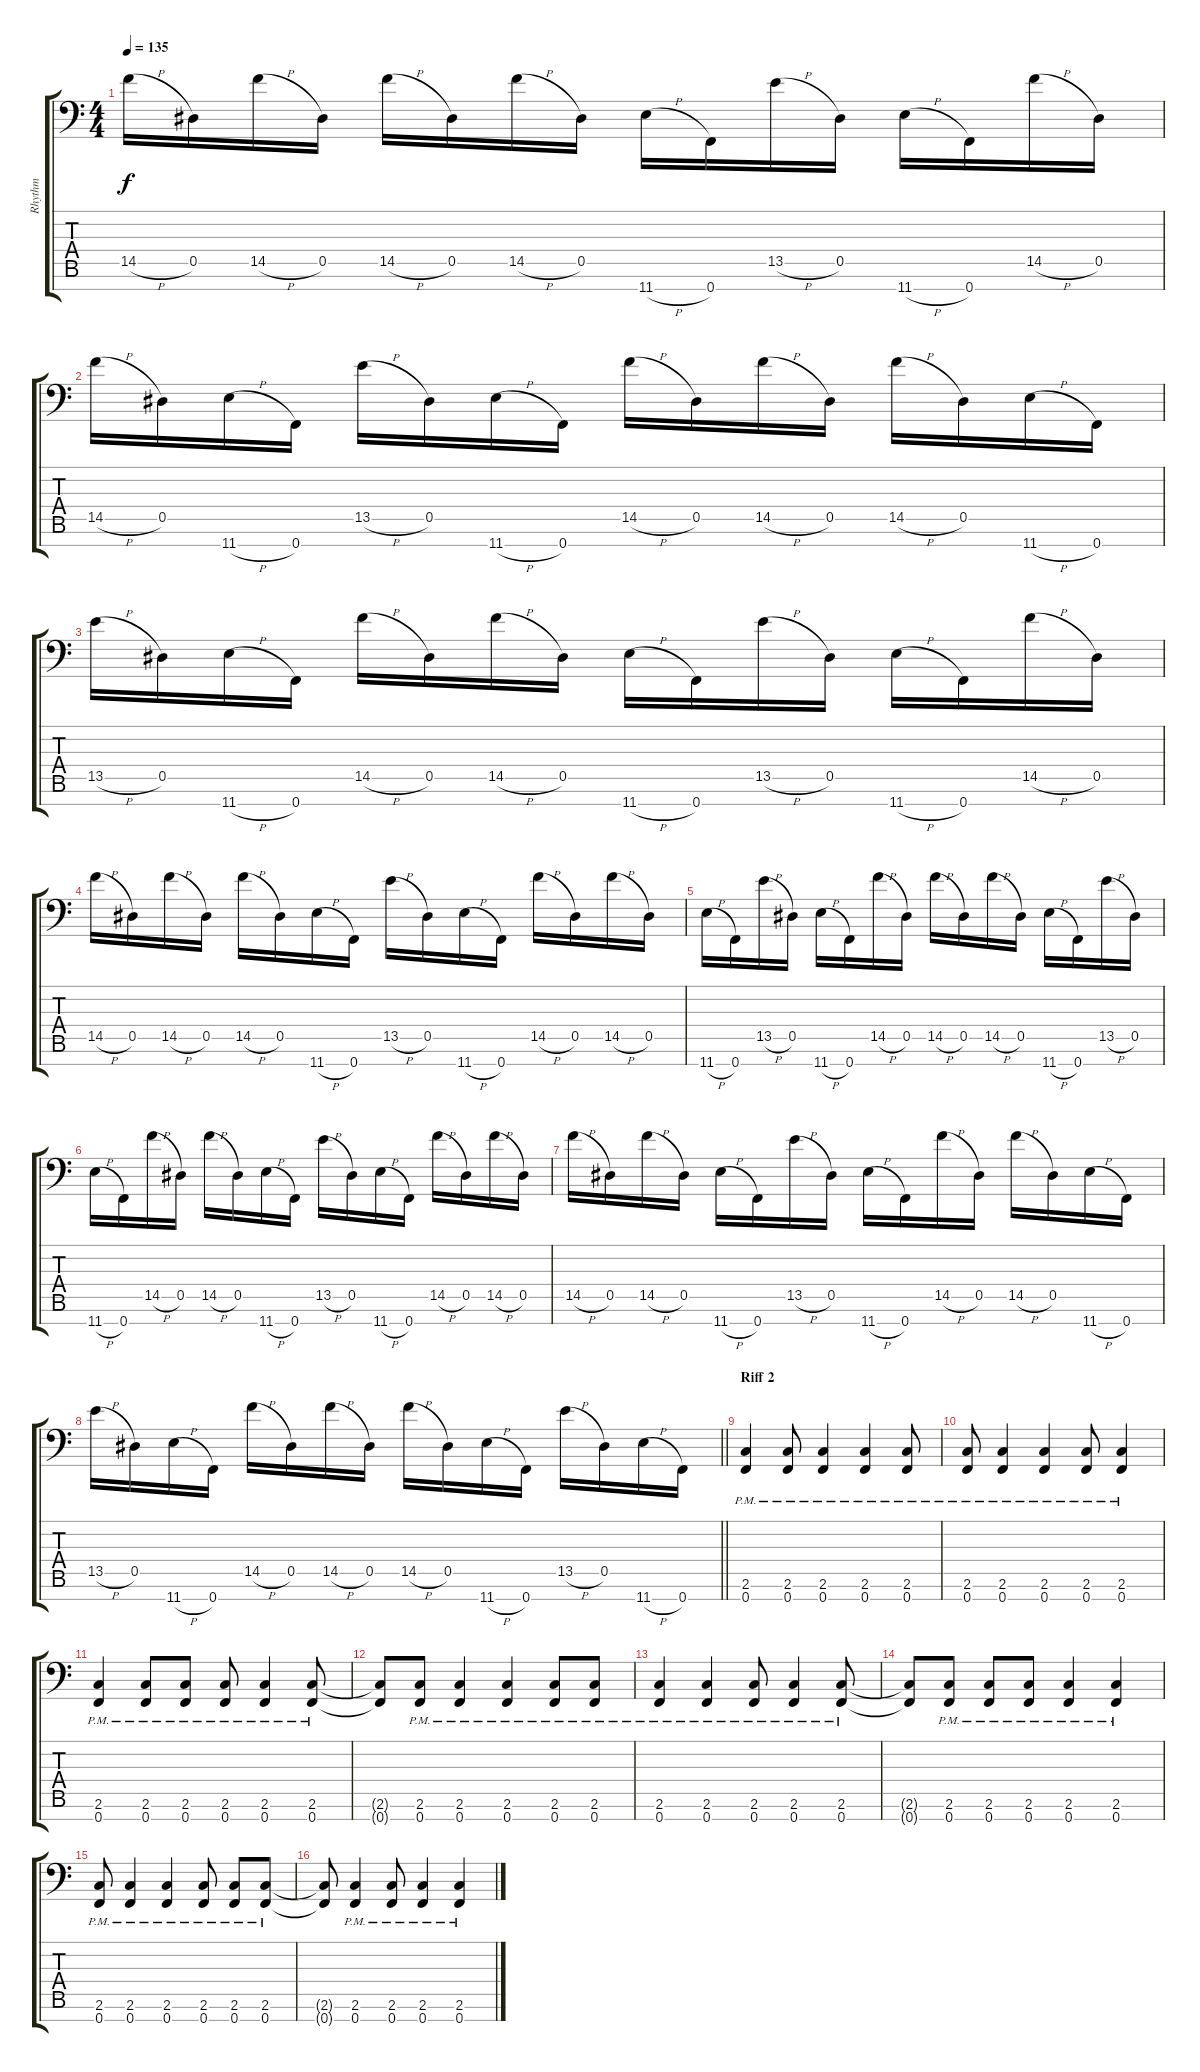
\track ("Rhythm" "Rhythm") {instrument distortionguitar}
\staff {score tabs}
\tuning (Bb3 F3 Db3 Ab2 Eb2 Bb1 F1) {hide}
\ts (4 4)
\tempo 135
\clef f4
\ks c
14.5{h}.16{dy f} 0.5.16 14.5{h}.16 0.5.16 14.5{h}.16 0.5.16 14.5{h}.16 0.5.16 11.7{h}.16 0.7.16 13.5{h}.16 0.5.16 11.7{h}.16 0.7.16 14.5{h}.16 0.5.16 |
14.5{h}.16 0.5.16 11.7{h}.16 0.7.16 13.5{h}.16 0.5.16 11.7{h}.16 0.7.16 14.5{h}.16 0.5.16 14.5{h}.16 0.5.16 14.5{h}.16 0.5.16 11.7{h}.16 0.7.16 |
13.5{h}.16 0.5.16 11.7{h}.16 0.7.16 14.5{h}.16 0.5.16 14.5{h}.16 0.5.16 11.7{h}.16 0.7.16 13.5{h}.16 0.5.16 11.7{h}.16 0.7.16 14.5{h}.16 0.5.16 |
14.5{h}.16 0.5.16 14.5{h}.16 0.5.16 14.5{h}.16 0.5.16 11.7{h}.16 0.7.16 13.5{h}.16 0.5.16 11.7{h}.16 0.7.16 14.5{h}.16 0.5.16 14.5{h}.16 0.5.16 |
11.7{h}.16 0.7.16 13.5{h}.16 0.5.16 11.7{h}.16 0.7.16 14.5{h}.16 0.5.16 14.5{h}.16 0.5.16 14.5{h}.16 0.5.16 11.7{h}.16 0.7.16 13.5{h}.16 0.5.16 |
11.7{h}.16 0.7.16 14.5{h}.16 0.5.16 14.5{h}.16 0.5.16 11.7{h}.16 0.7.16 13.5{h}.16 0.5.16 11.7{h}.16 0.7.16 14.5{h}.16 0.5.16 14.5{h}.16 0.5.16 |
14.5{h}.16 0.5.16 14.5{h}.16 0.5.16 11.7{h}.16 0.7.16 13.5{h}.16 0.5.16 11.7{h}.16 0.7.16 14.5{h}.16 0.5.16 14.5{h}.16 0.5.16 11.7{h}.16 0.7.16 |
\barLineRight lightlight
13.5{h}.16 0.5.16 11.7{h}.16 0.7.16 14.5{h}.16 0.5.16 14.5{h}.16 0.5.16 14.5{h}.16 0.5.16 11.7{h}.16 0.7.16 13.5{h}.16 0.5.16 11.7{h}.16 0.7.16 |
\section ("" "Riff 2")
(2.6{pm} 0.7{pm}).4 (2.6{pm} 0.7{pm}).8 (2.6{pm} 0.7{pm}).4 (2.6{pm} 0.7{pm}).4 (2.6{pm} 0.7{pm}).8 |
(2.6{pm} 0.7{pm}).8 (2.6{pm} 0.7{pm}).4 (2.6{pm} 0.7{pm}).4 (2.6{pm} 0.7{pm}).8 (2.6{pm} 0.7{pm}).4 |
(2.6{pm} 0.7{pm}).4 (2.6{pm} 0.7{pm}).8 (2.6{pm} 0.7{pm}).8 (2.6{pm} 0.7{pm}).8 (2.6{pm} 0.7{pm}).4 (2.6{pm} 0.7{pm}).8 |
(2.6{t} 0.7{t}).8 (2.6{pm} 0.7{pm}).8 (2.6{pm} 0.7{pm}).4 (2.6{pm} 0.7{pm}).4 (2.6{pm} 0.7{pm}).8 (2.6{pm} 0.7{pm}).8 |
(2.6{pm} 0.7{pm}).4 (2.6{pm} 0.7{pm}).4 (2.6{pm} 0.7{pm}).8 (2.6{pm} 0.7{pm}).4 (2.6{pm} 0.7{pm}).8 |
(2.6{t} 0.7{t}).8 (2.6{pm} 0.7{pm}).8 (2.6{pm} 0.7{pm}).8 (2.6{pm} 0.7{pm}).8 (2.6{pm} 0.7{pm}).4 (2.6{pm} 0.7{pm}).4 |
(2.6{pm} 0.7{pm}).8 (2.6{pm} 0.7{pm}).4 (2.6{pm} 0.7{pm}).4 (2.6{pm} 0.7{pm}).8 (2.6{pm} 0.7{pm}).8 (2.6{pm} 0.7{pm}).8 |
(2.6{t} 0.7{t}).8 (2.6{pm} 0.7{pm}).4 (2.6{pm} 0.7{pm}).8 (2.6{pm} 0.7{pm}).4 (2.6{pm} 0.7{pm}).4
